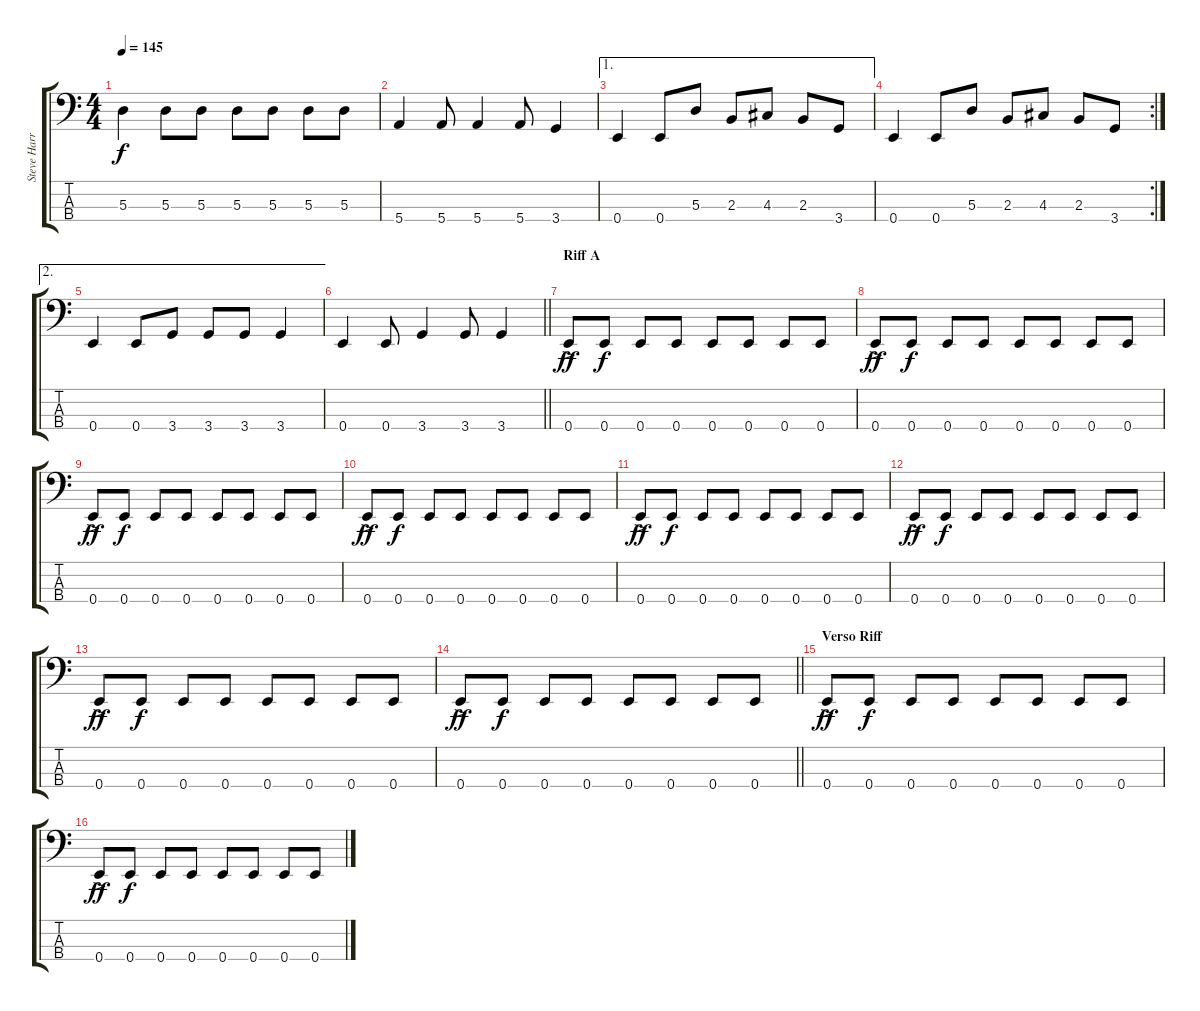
\track ("Steve Harris" "Steve Harr") {instrument electricbassfinger}
\staff {score tabs}
\tuning (G2 D2 A1 E1) {hide}
\ts (4 4)
\tempo 145
\clef f4
\ks c
5.3.4{dy f} 5.3.8 5.3.8 5.3.8 5.3.8 5.3.8 5.3.8 |
5.4.4 5.4.8 5.4.4 5.4.8 3.4.4 |
\ae 1
0.4.4 0.4.8 5.3.8 2.3.8 4.3.8 2.3.8 3.4.8 |
\rc 2
0.4.4 0.4.8 5.3.8 2.3.8 4.3.8 2.3.8 3.4.8 |
\ae 2
0.4.4 0.4.8 3.4.8 3.4.8 3.4.8 3.4.4 |
\barLineRight lightlight
0.4.4 0.4.8 3.4.4 3.4.8 3.4.4 |
\section ("" "Riff A")
0.4{ac}.8{dy ff} 0.4.8{dy f} 0.4.8 0.4.8 0.4.8 0.4.8 0.4.8 0.4.8 |
0.4{ac}.8{dy ff} 0.4.8{dy f} 0.4.8 0.4.8 0.4.8 0.4.8 0.4.8 0.4.8 |
0.4{ac}.8{dy ff} 0.4.8{dy f} 0.4.8 0.4.8 0.4.8 0.4.8 0.4.8 0.4.8 |
0.4{ac}.8{dy ff} 0.4.8{dy f} 0.4.8 0.4.8 0.4.8 0.4.8 0.4.8 0.4.8 |
0.4{ac}.8{dy ff} 0.4.8{dy f} 0.4.8 0.4.8 0.4.8 0.4.8 0.4.8 0.4.8 |
0.4{ac}.8{dy ff} 0.4.8{dy f} 0.4.8 0.4.8 0.4.8 0.4.8 0.4.8 0.4.8 |
0.4{ac}.8{dy ff} 0.4.8{dy f} 0.4.8 0.4.8 0.4.8 0.4.8 0.4.8 0.4.8 |
\barLineRight lightlight
0.4{ac}.8{dy ff} 0.4.8{dy f} 0.4.8 0.4.8 0.4.8 0.4.8 0.4.8 0.4.8 |
\section ("" "Verso Riff")
0.4{ac}.8{dy ff} 0.4.8{dy f} 0.4.8 0.4.8 0.4.8 0.4.8 0.4.8 0.4.8 |
0.4{ac}.8{dy ff} 0.4.8{dy f} 0.4.8 0.4.8 0.4.8 0.4.8 0.4.8 0.4.8
